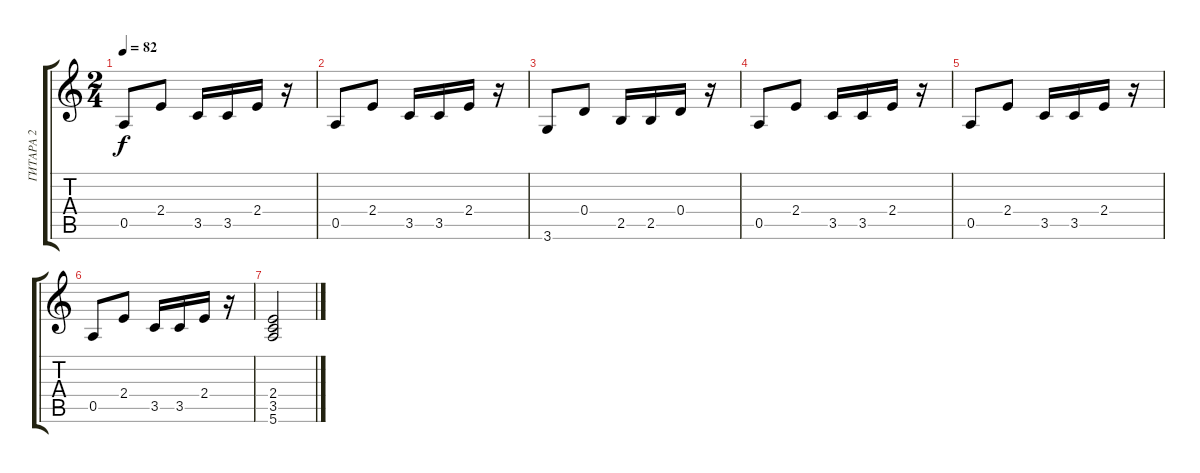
\track ("ГИТАРА 2" "ГИТАРА 2") {instrument electricguitarmuted}
\staff {score tabs}
\tuning (E4 B3 G3 D3 A2 E2) {hide}
\ts (2 4)
\tempo 82
\clef g2
\ks c
0.5.8{dy f} 2.4.8 3.5.16 3.5.16 2.4.16 r.16 |
0.5.8 2.4.8 3.5.16 3.5.16 2.4.16 r.16 |
3.6.8 0.4.8 2.5.16 2.5.16 0.4.16 r.16 |
0.5.8 2.4.8 3.5.16 3.5.16 2.4.16 r.16 |
0.5.8 2.4.8 3.5.16 3.5.16 2.4.16 r.16 |
0.5.8 2.4.8 3.5.16 3.5.16 2.4.16 r.16 |
(2.4 3.5 5.6).2
